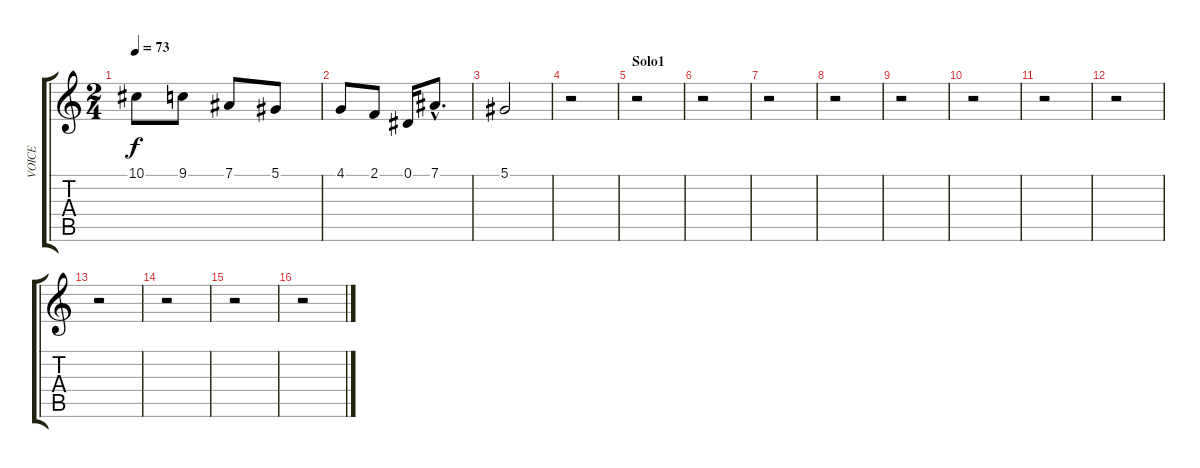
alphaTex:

\track ("VOICE" "VOICE") {instrument synthvoice}
\staff {score tabs}
\tuning (Eb4 Bb3 Gb3 Db3 Ab2 Eb2) {hide}
\ts (2 4)
\tempo 73
\clef g2
\ks c
10.1.8{dy f} 9.1.8 7.1.8 5.1.8 |
4.1.8 2.1.8 0.1.16 7.1{hac}.8{d} |
5.1.2 |
r.2 |
\section ("" "Solo1")
r.2 |
r.2 |
r.2 |
r.2 |
r.2 |
r.2 |
r.2 |
r.2 |
r.2 |
r.2 |
r.2 |
r.2
